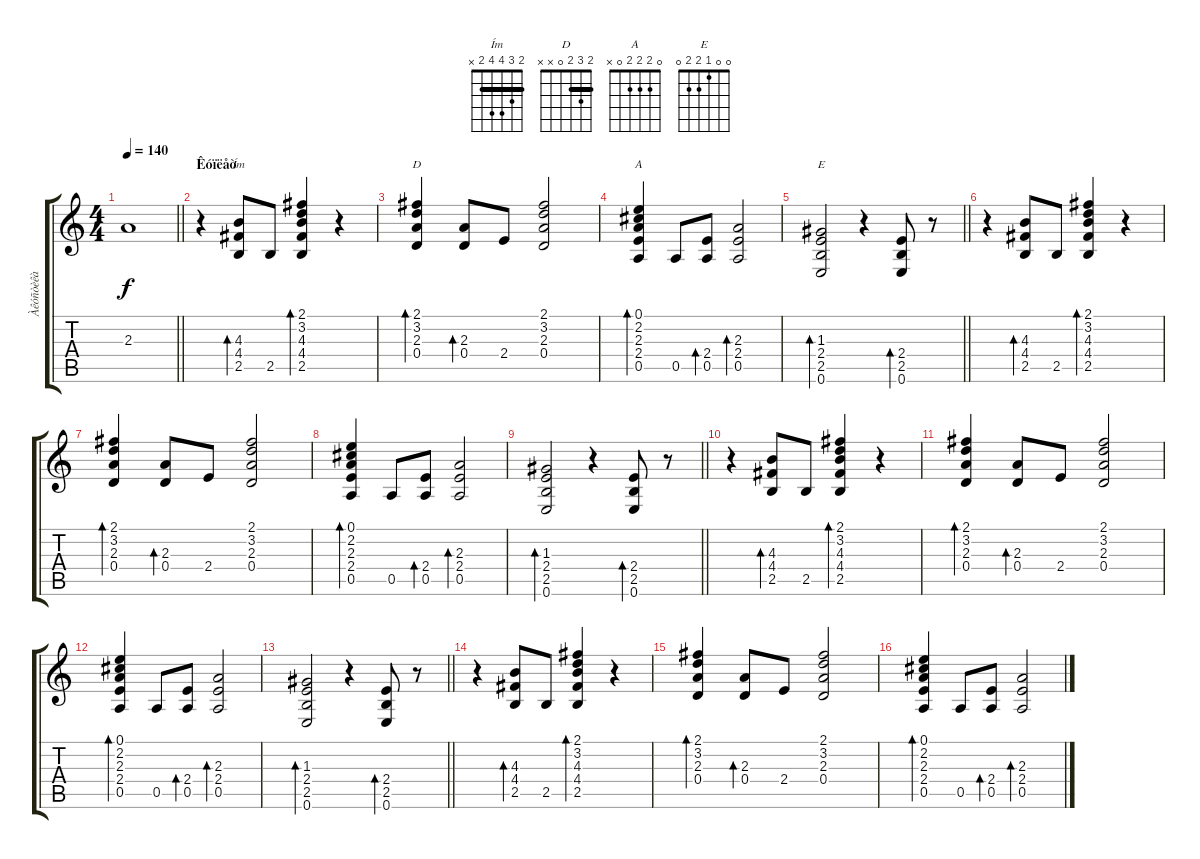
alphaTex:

\track ("Àêóñòèêà" "Àêóñòèêà") {instrument acousticguitarsteel}
\staff {score tabs}
\tuning (E4 B3 G3 D3 A2 E2) {hide}
\chord ("Ím" 2 3 4 4 2 x) {barre 2}
\chord ("D" 2 3 2 0 x x) {barre 2}
\chord ("A" 0 2 2 2 0 x)
\chord ("E" 0 0 1 2 2 0)
\ts (4 4)
\tempo 140
\clef g2
\barLineRight lightlight
\ks c
2.3.1{dy f} |
\section ("" "Êóïëåò")
r.4 (4.3 4.4 2.5).8{bd 240 ch "Ím"} 2.5.8 (2.1 3.2 4.3 4.4 2.5).4{bd 60} r.4 |
(2.1 3.2 2.3 0.4).4{bd 60 ch "D"} (2.3 0.4).8{bd 60} 2.4.8 (2.1 3.2 2.3 0.4).2 |
(0.1 2.2 2.3 2.4 0.5).4{bd 60 ch "A"} 0.5.8 (2.4 0.5).8{bd 60} (2.3 2.4 0.5).2{bd 60} |
\barLineRight lightlight
(1.3 2.4 2.5 0.6).2{bd 60 ch "E"} r.4 (2.4 2.5 0.6).8{bd 60} r.8 |
r.4 (4.3 4.4 2.5).8{bd 240} 2.5.8 (2.1 3.2 4.3 4.4 2.5).4{bd 60} r.4 |
(2.1 3.2 2.3 0.4).4{bd 60} (2.3 0.4).8{bd 60} 2.4.8 (2.1 3.2 2.3 0.4).2 |
(0.1 2.2 2.3 2.4 0.5).4{bd 60} 0.5.8 (2.4 0.5).8{bd 60} (2.3 2.4 0.5).2{bd 60} |
\barLineRight lightlight
(1.3 2.4 2.5 0.6).2{bd 60} r.4 (2.4 2.5 0.6).8{bd 60} r.8 |
r.4 (4.3 4.4 2.5).8{bd 240} 2.5.8 (2.1 3.2 4.3 4.4 2.5).4{bd 60} r.4 |
(2.1 3.2 2.3 0.4).4{bd 60} (2.3 0.4).8{bd 60} 2.4.8 (2.1 3.2 2.3 0.4).2 |
(0.1 2.2 2.3 2.4 0.5).4{bd 60} 0.5.8 (2.4 0.5).8{bd 60} (2.3 2.4 0.5).2{bd 60} |
\barLineRight lightlight
(1.3 2.4 2.5 0.6).2{bd 60} r.4 (2.4 2.5 0.6).8{bd 60} r.8 |
r.4 (4.3 4.4 2.5).8{bd 240} 2.5.8 (2.1 3.2 4.3 4.4 2.5).4{bd 60} r.4 |
(2.1 3.2 2.3 0.4).4{bd 60} (2.3 0.4).8{bd 60} 2.4.8 (2.1 3.2 2.3 0.4).2 |
(0.1 2.2 2.3 2.4 0.5).4{bd 60} 0.5.8 (2.4 0.5).8{bd 60} (2.3 2.4 0.5).2{bd 60}
